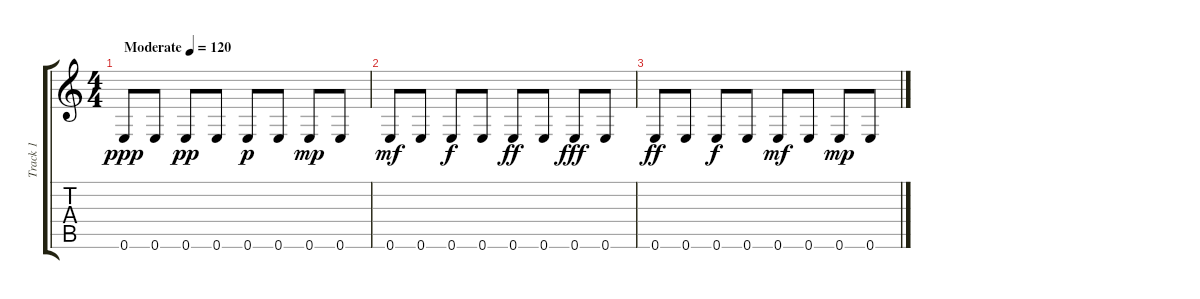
\track ("Track 1" "Track 1") {instrument distortionguitar}
\staff {score tabs}
\tuning (E4 B3 G3 D3 A2 E2) {hide}
\ts (4 4)
\tempo (120 "Moderate")
\clef g2
\ks c
0.6.8{dy ppp instrument distortionguitar} 0.6.8 0.6.8{dy pp} 0.6.8 0.6.8{dy p} 0.6.8 0.6.8{dy mp} 0.6.8 |
0.6.8{dy mf} 0.6.8 0.6.8{dy f} 0.6.8 0.6.8{dy ff} 0.6.8 0.6.8{dy fff} 0.6.8 |
0.6.8{dy ff} 0.6.8 0.6.8{dy f} 0.6.8 0.6.8{dy mf} 0.6.8 0.6.8{dy mp} 0.6.8
